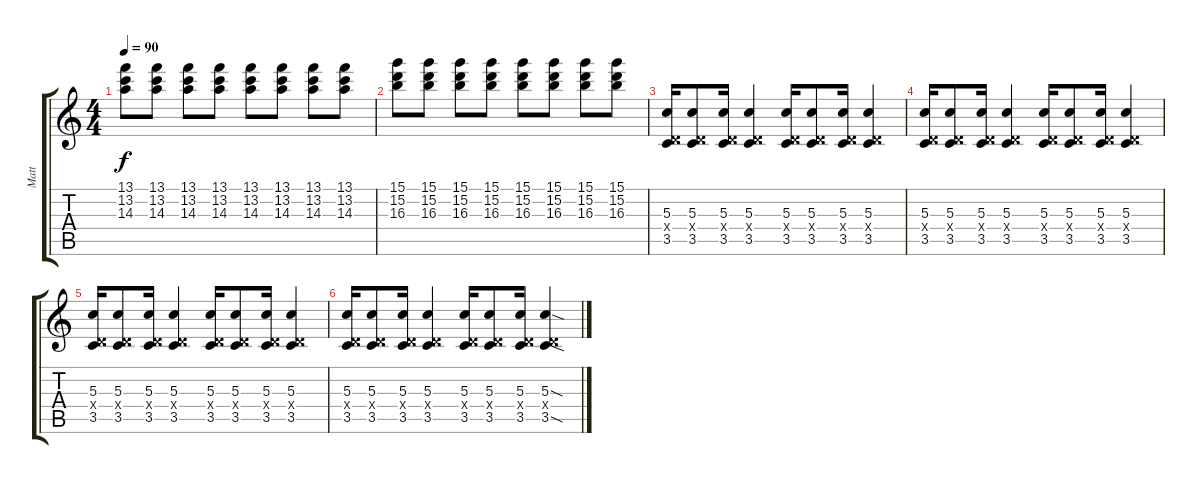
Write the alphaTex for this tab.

\track ("Matt" "Matt") {instrument distortionguitar}
\staff {score tabs}
\tuning (E4 B3 G3 D3 A2 E2) {hide}
\ts (4 4)
\tempo 90
\clef g2
\ks c
(13.1 13.2 14.3).8{dy f} (13.1 13.2 14.3).8 (13.1 13.2 14.3).8 (13.1 13.2 14.3).8 (13.1 13.2 14.3).8 (13.1 13.2 14.3).8 (13.1 13.2 14.3).8 (13.1 13.2 14.3).8 |
(15.1 15.2 16.3).8 (15.1 15.2 16.3).8 (15.1 15.2 16.3).8 (15.1 15.2 16.3).8 (15.1 15.2 16.3).8 (15.1 15.2 16.3).8 (15.1 15.2 16.3).8 (15.1 15.2 16.3).8 |
(5.3 0.4{x} 3.5).16 (5.3 0.4{x} 3.5).8 (5.3 0.4{x} 3.5).16 (5.3 0.4{x} 3.5).4 (5.3 0.4{x} 3.5).16 (5.3 0.4{x} 3.5).8 (5.3 0.4{x} 3.5).16 (5.3 0.4{x} 3.5).4 |
(5.3 0.4{x} 3.5).16 (5.3 0.4{x} 3.5).8 (5.3 0.4{x} 3.5).16 (5.3 0.4{x} 3.5).4 (5.3 0.4{x} 3.5).16 (5.3 0.4{x} 3.5).8 (5.3 0.4{x} 3.5).16 (5.3 0.4{x} 3.5).4 |
(5.3 0.4{x} 3.5).16 (5.3 0.4{x} 3.5).8 (5.3 0.4{x} 3.5).16 (5.3 0.4{x} 3.5).4 (5.3 0.4{x} 3.5).16 (5.3 0.4{x} 3.5).8 (5.3 0.4{x} 3.5).16 (5.3 0.4{x} 3.5).4 |
(5.3 0.4{x} 3.5).16 (5.3 0.4{x} 3.5).8 (5.3 0.4{x} 3.5).16 (5.3 0.4{x} 3.5).4 (5.3 0.4{x} 3.5).16 (5.3 0.4{x} 3.5).8 (5.3 0.4{x} 3.5).16 (5.3{sod} 0.4{x} 3.5{sod}).4
